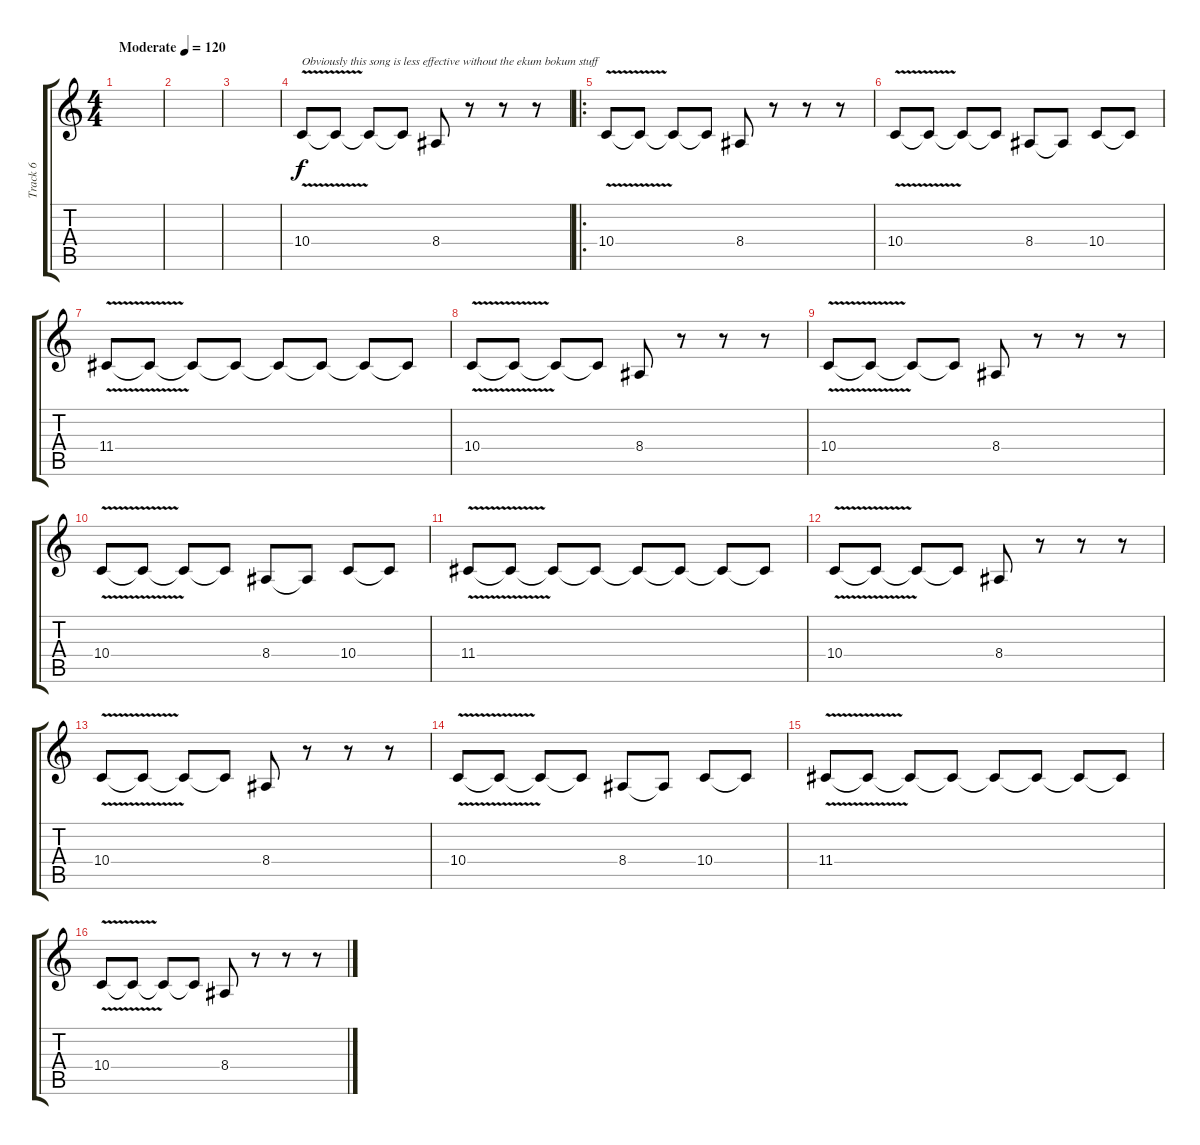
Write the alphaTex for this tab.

\track ("Track 6" "Track 6") {instrument tuba}
\staff {score tabs}
\tuning (E4 B3 G3 D3 A2 E2) {hide}
\ts (4 4)
\tempo (120 "Moderate")
\clef g2
\ks c
|
|
|
10.4{v}.8{txt "Obviously this song is less effective without the ekum bokum stuff"} 10.4{t}.8 10.4{t}.8 10.4{t}.8 8.4.8 r.8 r.8 r.8 |
\ro
10.4{v}.8 10.4{t}.8 10.4{t}.8 10.4{t}.8 8.4.8 r.8 r.8 r.8 |
10.4{v}.8 10.4{t}.8 10.4{t}.8 10.4{t}.8 8.4.8 8.4{t}.8 10.4.8 10.4{t}.8 |
11.4{v}.8 11.4{t}.8 11.4{t}.8 11.4{t}.8 11.4{t}.8 11.4{t}.8 11.4{t}.8 11.4{t}.8 |
10.4{v}.8 10.4{t}.8 10.4{t}.8 10.4{t}.8 8.4.8 r.8 r.8 r.8 |
10.4{v}.8 10.4{t}.8 10.4{t}.8 10.4{t}.8 8.4.8 r.8 r.8 r.8 |
10.4{v}.8 10.4{t}.8 10.4{t}.8 10.4{t}.8 8.4.8 8.4{t}.8 10.4.8 10.4{t}.8 |
11.4{v}.8 11.4{t}.8 11.4{t}.8 11.4{t}.8 11.4{t}.8 11.4{t}.8 11.4{t}.8 11.4{t}.8 |
10.4{v}.8 10.4{t}.8 10.4{t}.8 10.4{t}.8 8.4.8 r.8 r.8 r.8 |
10.4{v}.8 10.4{t}.8 10.4{t}.8 10.4{t}.8 8.4.8 r.8 r.8 r.8 |
10.4{v}.8 10.4{t}.8 10.4{t}.8 10.4{t}.8 8.4.8 8.4{t}.8 10.4.8 10.4{t}.8 |
11.4{v}.8 11.4{t}.8 11.4{t}.8 11.4{t}.8 11.4{t}.8 11.4{t}.8 11.4{t}.8 11.4{t}.8 |
10.4{v}.8 10.4{t}.8 10.4{t}.8 10.4{t}.8 8.4.8 r.8 r.8 r.8
